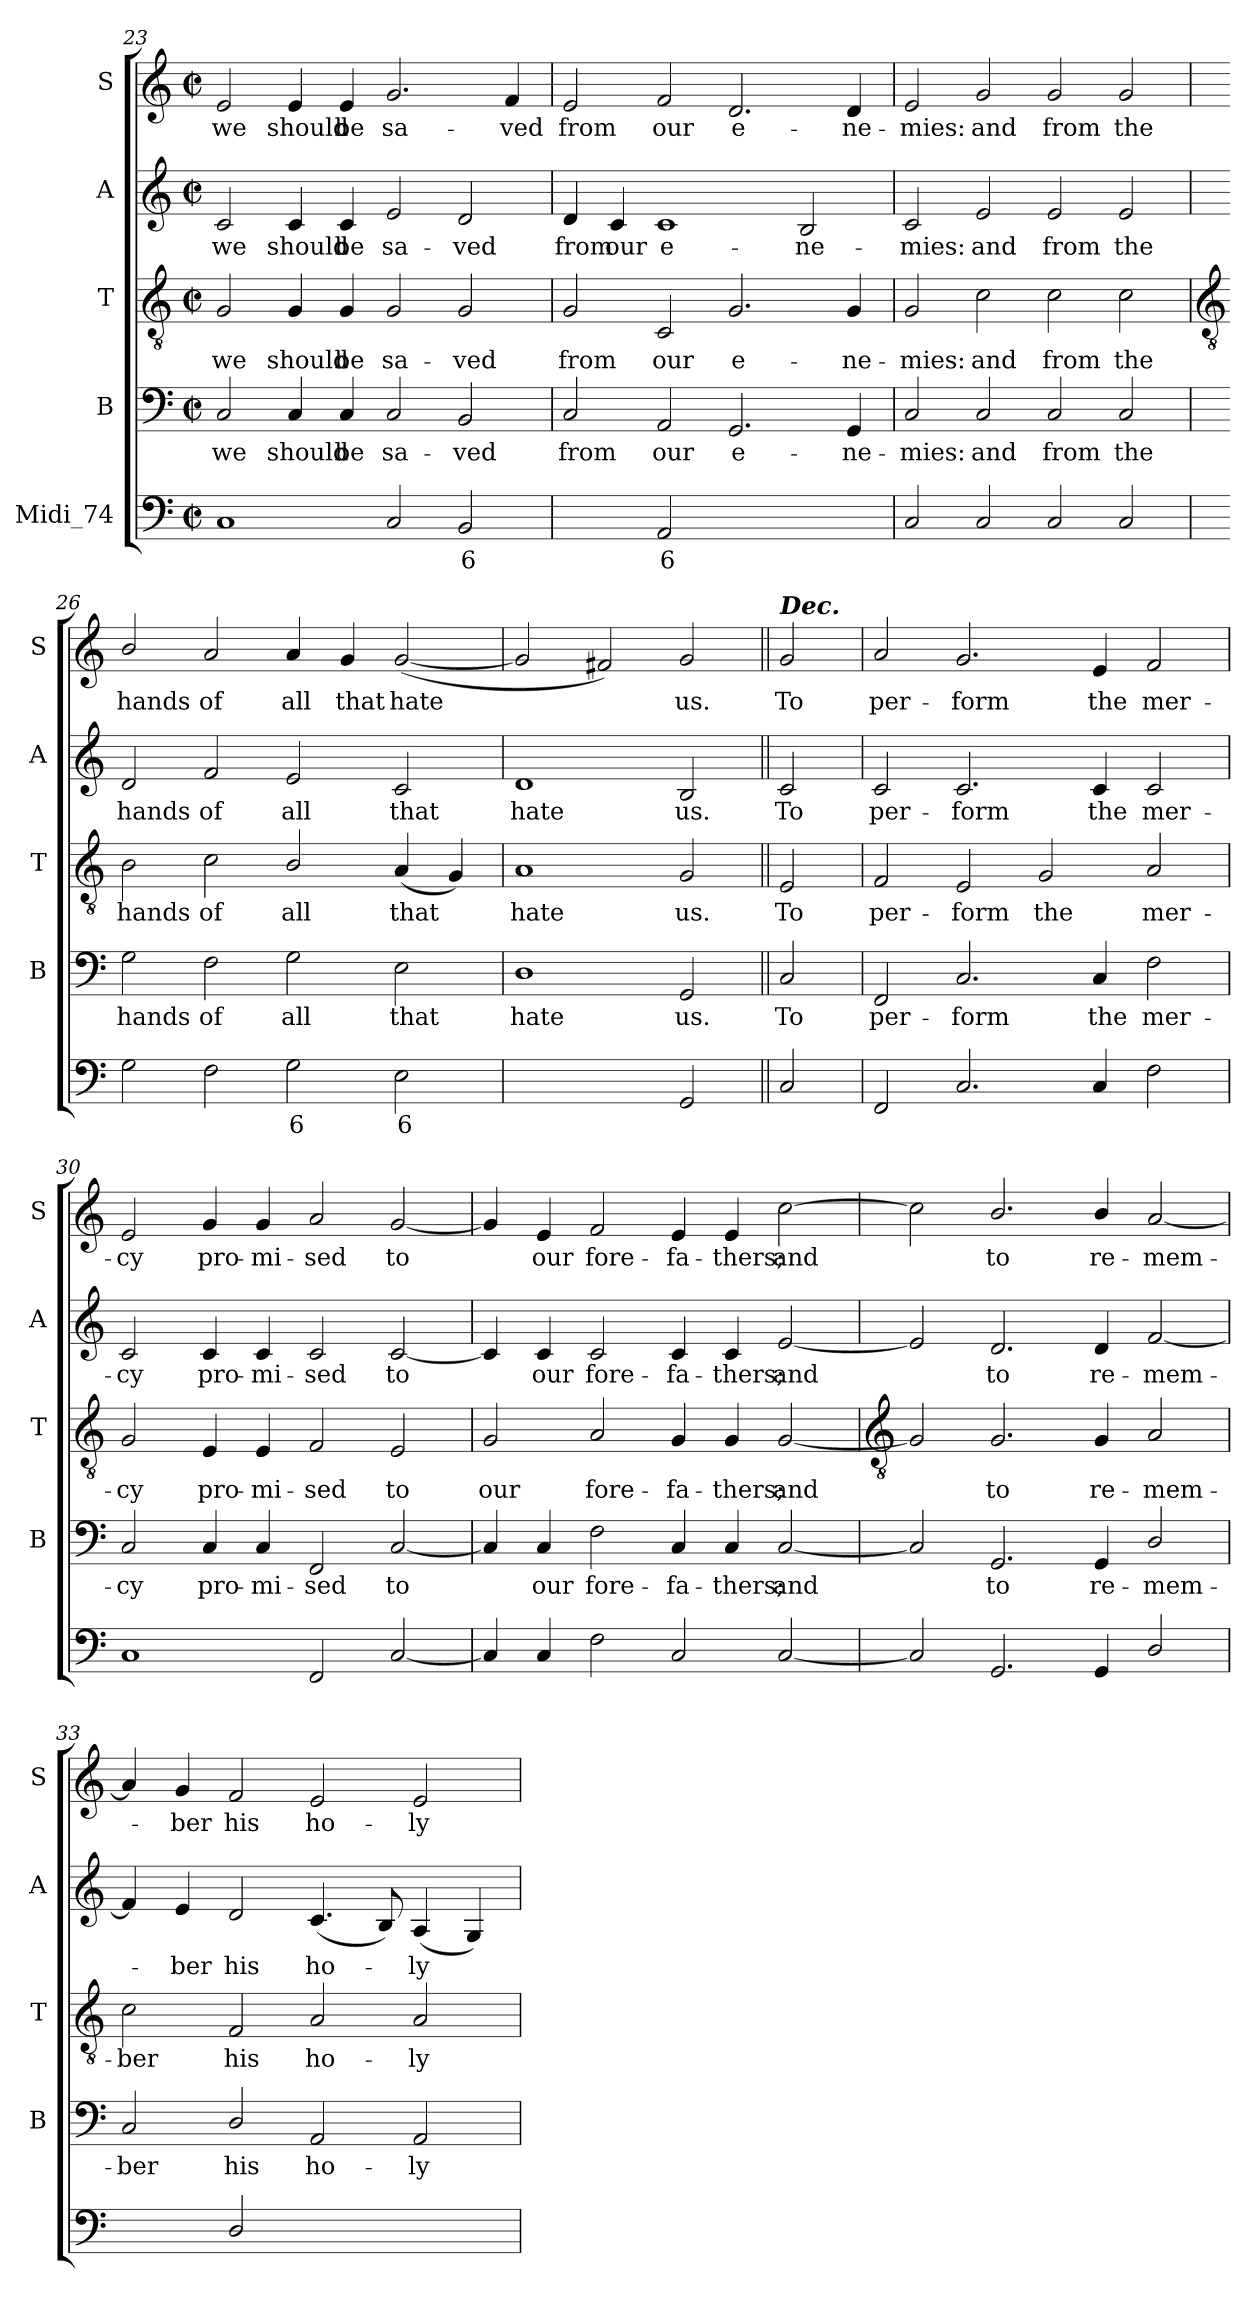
**kern	**text	**text	**kern	**text	**kern	**text	**kern	**text	**kern	**text
*part5	*part5	*part5	*part4	*part4	*part3	*part3	*part2	*part2	*part1	*part1
*staff5	*staff5	*staff5	*staff4	*staff4	*staff3	*staff3	*staff2	*staff2	*staff1	*staff1
*I"Midi_74	*	*	*I"B	*	*I"T	*	*I"A	*	*I"S	*
*	*	*	*I'B	*	*I'T	*	*I'A	*	*I'S	*
*clefF4	*	*	*clefF4	*	*clefGv2	*	*clefG2	*	*clefG2	*
*k[]	*	*	*k[]	*	*k[]	*	*k[]	*	*k[]	*
*C:	*	*	*C:	*	*C:	*	*C:	*	*C:	*
*M4/2	*	*	*M4/2	*	*M4/2	*	*M4/2	*	*M4/2	*
*met(c|)	*	*	*met(c|)	*	*met(c|)	*	*met(c|)	*	*met(c|)	*
=23	=23	=23	=23	=23	=23	=23	=23	=23	=23	=23
!	!	!	!	!LO:LY:b	!	!LO:LY:b	!	!LO:LY:b	!	!LO:LY:b
1C	.	.	2C	we	2G	we	2c	we	2e	we
!	!	!	!	!LO:LY:b	!	!LO:LY:b	!	!LO:LY:b	!	!LO:LY:b
.	.	.	4C	should	4G	should	4c	should	4e	should
!	!	!	!	!LO:LY:b	!	!LO:LY:b	!	!LO:LY:b	!	!LO:LY:b
.	.	.	4C	be	4G	be	4c	be	4e	be
!	!	!	!	!LO:LY:b	!	!LO:LY:b	!	!LO:LY:b	!	!LO:LY:b
2C	.	.	2C	sa-	2G	sa-	2e	sa-	2.g	sa-
!	!LO:LY:b	!	!	!LO:LY:b	!	!LO:LY:b	!	!LO:LY:b	!	!
2BB	6	.	2BB	-ved	2G	-ved	2d	-ved	.	.
!	!	!	!	!	!	!	!	!	!	!LO:LY:b
.	.	.	.	.	.	.	.	.	4f	-ved
=24	=24	=24	=24	=24	=24	=24	=24	=24	=24	=24
!	!LO:LY:b	!	!	!LO:LY:b	!	!LO:LY:b	!	!LO:LY:b	!	!LO:LY:b
[4Cyy	9	.	2C	from	2G	from	4d	from	2e	from
!	!LO:LY:b	!	!	!	!	!	!	!LO:LY:b	!	!
4Cyy]	8	.	.	.	.	.	4c	our	.	.
!	!LO:LY:b	!	!	!LO:LY:b	!	!LO:LY:b	!	!LO:LY:b	!	!LO:LY:b
2AA	6	.	2AA	our	2C	our	1c	e-	2f	our
!	!LO:LY:b	!	!	!LO:LY:b	!	!LO:LY:b	!	!	!	!LO:LY:b
[2GGyy	4	.	2.GG	e-	2.G	e-	.	.	2.d	e-
!	!LO:LY:b	!	!	!	!	!	!	!LO:LY:b	!	!
2GGyy]	3	.	.	.	.	.	2B	-ne-	.	.
!	!	!	!	!LO:LY:b	!	!LO:LY:b	!	!	!	!LO:LY:b
.	.	.	4GG	-ne-	4G	-ne-	.	.	4d	-ne-
=25	=25	=25	=25	=25	=25	=25	=25	=25	=25	=25
!	!	!	!	!LO:LY:b	!	!LO:LY:b	!	!LO:LY:b	!	!LO:LY:b
2C	.	.	2C	-mies:	2G	-mies:	2c	-mies:	2e	-mies:
!	!	!	!	!LO:LY:b	!	!LO:LY:b	!	!LO:LY:b	!	!LO:LY:b
2C	.	.	2C	and	2c	and	2e	and	2g	and
!	!	!	!	!LO:LY:b	!	!LO:LY:b	!	!LO:LY:b	!	!LO:LY:b
2C	.	.	2C	from	2c	from	2e	from	2g	from
!	!	!	!	!LO:LY:b	!	!LO:LY:b	!	!LO:LY:b	!	!LO:LY:b
2C	.	.	2C	the	2c	the	2e	the	2g	the
!!LO:LB:g=z
=26	=26	=26	=26	=26	=26	=26	=26	=26	=26	=26
*	*	*	*	*	*clefGv2	*	*	*	*	*
!	!	!	!	!LO:LY:b	!	!LO:LY:b	!	!LO:LY:b	!	!LO:LY:b
2G	.	.	2G	hands	2B	hands	2d	hands	2b/	hands
!	!	!	!	!LO:LY:b	!	!LO:LY:b	!	!LO:LY:b	!	!LO:LY:b
2F	.	.	2F	of	2c	of	2f	of	2a	of
!	!LO:LY:b	!	!	!LO:LY:b	!	!LO:LY:b	!	!LO:LY:b	!	!LO:LY:b
2G	6	.	2G	all	2B/	all	2e	all	4a	all
!	!	!	!	!	!	!	!	!	!	!LO:LY:b
.	.	.	.	.	.	.	.	.	4g	that
!	!LO:LY:b	!	!	!LO:LY:b	!	!LO:LY:b	!	!LO:LY:b	!	!LO:LY:b
2E	6	.	2E	that	(<4A	that	2c	that	(<[2g	hate
.	.	.	.	.	4G)	.	.	.	.	.
=27	=27	=27	=27	=27	=27	=27	=27	=27	=27	=27
!	!LO:LY:b	!	!	!LO:LY:b	!	!LO:LY:b	!	!LO:LY:b	!	!
[2Dyy	4	.	1D	hate	1A	hate	1d	hate	2g]	.
!	!LO:LY:b	!	!	!	!	!	!	!	!	!
2Dyy]	3	.	.	.	.	.	.	.	2f#X)	.
!	!	!	!	!LO:LY:b	!	!LO:LY:b	!	!LO:LY:b	!	!LO:LY:b
2GG	.	.	2GG	us.	2G	us.	2B	us.	2g	us.
=28||	=28||	=28||	=28||	=28||	=28||	=28||	=28||	=28||	=28||	=28||
!	!	!	!	!	!	!	!	!	!LO:TX:a:Bi:t=Dec.	!
!	!	!	!	!LO:LY:b	!	!LO:LY:b	!	!LO:LY:b	!	!LO:LY:b
2C	.	.	2C	To	2E	To	2c	To	2g	To
=29	=29	=29	=29	=29	=29	=29	=29	=29	=29	=29
!	!	!	!	!LO:LY:b	!	!LO:LY:b	!	!LO:LY:b	!	!LO:LY:b
2FF	.	.	2FF	per-	2F	per-	2c	per-	2a	per-
!	!	!	!	!LO:LY:b	!	!LO:LY:b	!	!LO:LY:b	!	!LO:LY:b
2.C	.	.	2.C	-form	2E	-form	2.c	-form	2.g	-form
!	!	!	!	!	!	!LO:LY:b	!	!	!	!
.	.	.	.	.	2G	the	.	.	.	.
!	!	!	!	!LO:LY:b	!	!	!	!LO:LY:b	!	!LO:LY:b
4C	.	.	4C	the	.	.	4c	the	4e	the
!	!	!	!	!LO:LY:b	!	!LO:LY:b	!	!LO:LY:b	!	!LO:LY:b
2F	.	.	2F	mer-	2A	mer-	2c	mer-	2f	mer-
=30	=30	=30	=30	=30	=30	=30	=30	=30	=30	=30
!	!	!	!	!LO:LY:b	!	!LO:LY:b	!	!LO:LY:b	!	!LO:LY:b
1C	.	.	2C	-cy	2G	-cy	2c	-cy	2e	-cy
!	!	!	!	!LO:LY:b	!	!LO:LY:b	!	!LO:LY:b	!	!LO:LY:b
.	.	.	4C	pro-	4E	pro-	4c	pro-	4g	pro-
!	!	!	!	!LO:LY:b	!	!LO:LY:b	!	!LO:LY:b	!	!LO:LY:b
.	.	.	4C	-mi-	4E	-mi-	4c	-mi-	4g	-mi-
!	!	!	!	!LO:LY:b	!	!LO:LY:b	!	!LO:LY:b	!	!LO:LY:b
2FF	.	.	2FF	-sed	2F	-sed	2c	-sed	2a	-sed
!	!	!	!	!LO:LY:b	!	!LO:LY:b	!	!LO:LY:b	!	!LO:LY:b
[2C	.	.	[2C	to	2E	to	[2c	to	[2g	to
=31	=31	=31	=31	=31	=31	=31	=31	=31	=31	=31
!	!	!	!	!	!	!LO:LY:b	!	!	!	!
4C]	.	.	4C]	.	2G	our	4c]	.	4g]	.
!	!	!	!	!LO:LY:b	!	!	!	!LO:LY:b	!	!LO:LY:b
4C	.	.	4C	our	.	.	4c	our	4e	our
!	!	!	!	!LO:LY:b	!	!LO:LY:b	!	!LO:LY:b	!	!LO:LY:b
2F	.	.	2F	fore-	2A	fore-	2c	fore-	2f	fore-
!	!	!	!	!LO:LY:b	!	!LO:LY:b	!	!LO:LY:b	!	!LO:LY:b
2C	.	.	4C	-fa-	4G	-fa-	4c	-fa-	4e	-fa-
!	!	!	!	!LO:LY:b	!	!LO:LY:b	!	!LO:LY:b	!	!LO:LY:b
.	.	.	4C	-thers;	4G	-thers;	4c	-thers;	4e	-thers;
!	!	!	!	!LO:LY:b	!	!LO:LY:b	!	!LO:LY:b	!	!LO:LY:b
[2C	.	.	[2C	and	[2G	and	[2e	and	[2cc	and
!!LO:LB:g=z
=32	=32	=32	=32	=32	=32	=32	=32	=32	=32	=32
*	*	*	*	*	*clefGv2	*	*	*	*	*
2C]	.	.	2C]	.	2G]	.	2e]	.	2cc]	.
!	!	!	!	!LO:LY:b	!	!LO:LY:b	!	!LO:LY:b	!	!LO:LY:b
2.GG	.	.	2.GG	to	2.G	to	2.d	to	2.b/	to
!	!	!	!	!LO:LY:b	!	!LO:LY:b	!	!LO:LY:b	!	!LO:LY:b
4GG	.	.	4GG	re-	4G	re-	4d	re-	4b/	re-
!	!	!	!	!LO:LY:b	!	!LO:LY:b	!	!LO:LY:b	!	!LO:LY:b
2D/	.	.	2D/	-mem-	2A	-mem-	[2f	-mem-	[2a	-mem-
=33	=33	=33	=33	=33	=33	=33	=33	=33	=33	=33
!	!LO:LY:b	!LO:LY:b	!	!LO:LY:b	!	!LO:LY:b	!	!	!	!
[4Cyy	6	4	2C	-ber	2c	-ber	4f]	.	4a]	.
!	!LO:LY:b	!LO:LY:b	!	!	!	!	!	!LO:LY:b	!	!LO:LY:b
4Cyy]	5	3	.	.	.	.	4e	ber	4g	ber
!	!	!	!	!LO:LY:b	!	!LO:LY:b	!	!LO:LY:b	!	!LO:LY:b
2D/	.	.	2D/	his	2F	his	2d	his	2f	his
!	!LO:LY:b	!	!	!LO:LY:b	!	!LO:LY:b	!	!LO:LY:b	!	!LO:LY:b
[2AAyy	4	.	2AA	ho-	2A	ho-	(<4.c	ho-	2e	ho-
.	.	.	.	.	.	.	8B)	.	.	.
!	!LO:LY:b	!	!	!LO:LY:b	!	!LO:LY:b	!	!LO:LY:b	!	!LO:LY:b
2AAyy]	3	.	2AA	-ly	2A	-ly	(<4A	ly	2e	-ly
.	.	.	.	.	.	.	4G)	.	.	.
=	=	=	=	=	=	=	=	=	=	=
*-	*-	*-	*-	*-	*-	*-	*-	*-	*-	*-
